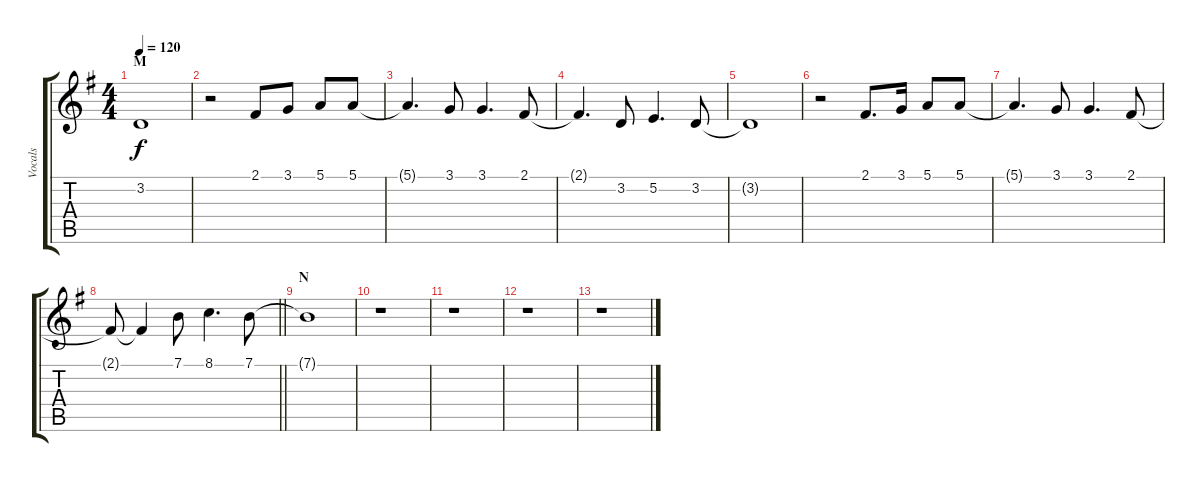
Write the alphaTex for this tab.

\track ("Vocals" "Vocals") {instrument flute}
\staff {score tabs}
\tuning (E4 B3 G3 D3 A2 E2) {hide}
\ts (4 4)
\section ("" "M")
\tempo 120
\clef g2
\ks g
3.2{t}.1{dy f} |
r.2 2.1.8 3.1.8 5.1.8 5.1.8 |
5.1{t}.4{d} 3.1.8 3.1.4{d} 2.1.8 |
2.1{t}.4{d} 3.2.8 5.2.4{d} 3.2.8 |
3.2{t}.1 |
r.2 2.1.8{d} 3.1.16 5.1.8 5.1.8 |
5.1{t}.4{d} 3.1.8 3.1.4{d} 2.1.8 |
\barLineRight lightlight
2.1{t}.8 2.1{t}.4 7.1.8 8.1.4{d} 7.1.8 |
\section ("" "N")
7.1{t}.1 |
r.1 |
r.1 |
r.1 |
r.1
